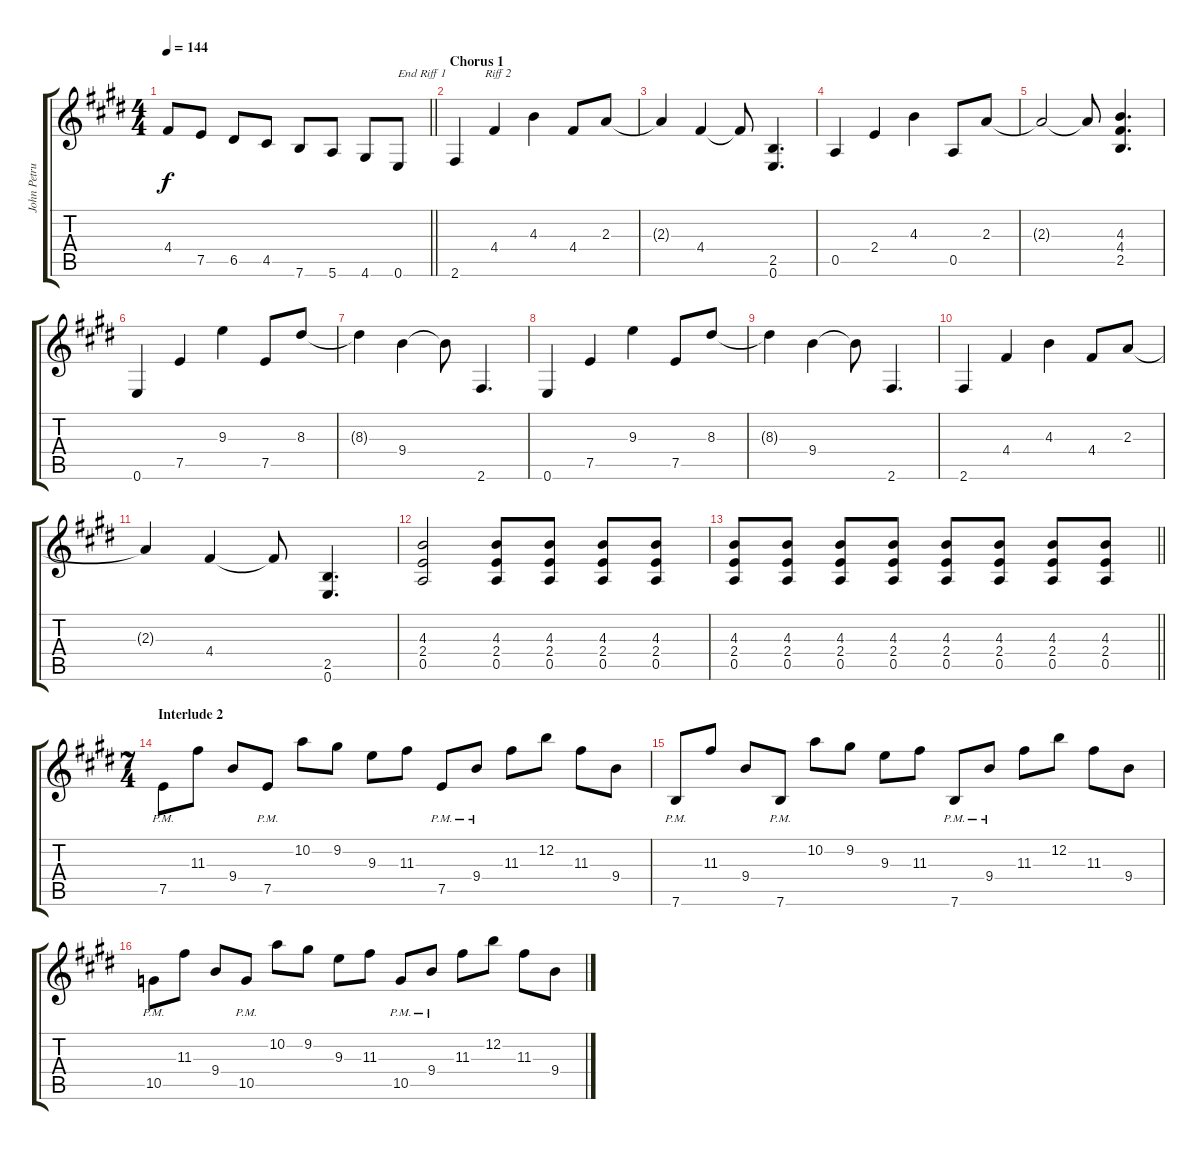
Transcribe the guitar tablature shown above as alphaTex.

\track ("John Petrucci" "John Petru") {instrument distortionguitar}
\staff {score tabs}
\tuning (E4 B3 G3 D3 A2 E2) {hide}
\ts (4 4)
\tempo 144
\clef g2
\barLineRight lightlight
\ks e
4.4.8{dy f} 7.5.8 6.5.8 4.5.8 7.6.8 5.6.8 4.6.8 0.6.8{txt "End Riff 1"} |
\section ("" "Chorus 1")
2.6.4{txt "          Riff 2"} 4.4.4 4.3.4 4.4.8 2.3.8 |
2.3{t}.4 4.4.4 4.4{t}.8 (2.5 0.6).4{d} |
0.5.4 2.4.4 4.3.4 0.5.8 2.3.8 |
2.3{t}.2 2.3{t}.8 (4.3 4.4 2.5).4{d} |
0.6.4 7.5.4 9.3.4 7.5.8 8.3.8 |
8.3{t}.4 9.4.4 9.4{t}.8 2.6.4{d} |
0.6.4 7.5.4 9.3.4 7.5.8 8.3.8 |
8.3{t}.4 9.4.4 9.4{t}.8 2.6.4{d} |
2.6.4 4.4.4 4.3.4 4.4.8 2.3.8 |
2.3{t}.4 4.4.4 4.4{t}.8 (2.5 0.6).4{d} |
(4.3 2.4 0.5).2 (4.3 2.4 0.5).8 (4.3 2.4 0.5).8 (4.3 2.4 0.5).8 (4.3 2.4 0.5).8 |
\barLineRight lightlight
(4.3 2.4 0.5).8 (4.3 2.4 0.5).8 (4.3 2.4 0.5).8 (4.3 2.4 0.5).8 (4.3 2.4 0.5).8 (4.3 2.4 0.5).8 (4.3 2.4 0.5).8 (4.3 2.4 0.5).8 |
\ts (7 4)
\section ("" "Interlude 2")
7.5{pm}.8 11.3.8 9.4.8 7.5{pm}.8 10.2.8 9.2.8 9.3.8 11.3.8 7.5{pm}.8 9.4{pm}.8 11.3.8 12.2.8 11.3.8 9.4.8 |
7.6{pm}.8 11.3.8 9.4.8 7.6{pm}.8 10.2.8 9.2.8 9.3.8 11.3.8 7.6{pm}.8 9.4{pm}.8 11.3.8 12.2.8 11.3.8 9.4.8 |
10.5{pm}.8 11.3.8 9.4.8 10.5{pm}.8 10.2.8 9.2.8 9.3.8 11.3.8 10.5{pm}.8 9.4{pm}.8 11.3.8 12.2.8 11.3.8 9.4.8
